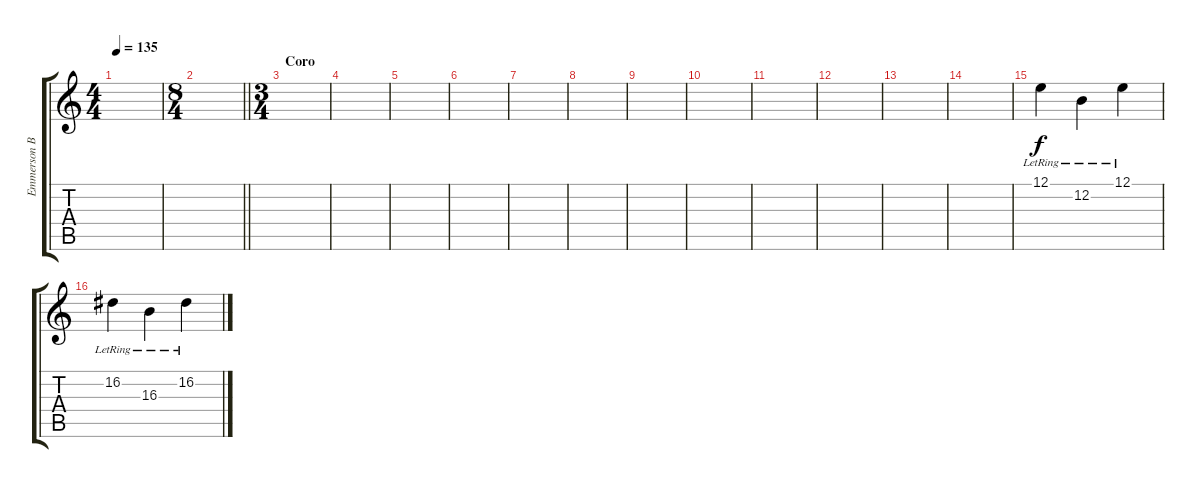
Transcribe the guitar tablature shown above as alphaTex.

\track ("Emmerson Burton" "Emmerson B") {instrument musicbox}
\staff {score tabs}
\tuning (E4 B3 G3 D3 A2 E2) {hide}
\ts (4 4)
\tempo 135
\clef g2
\ks c
|
\ts (8 4)
\barLineRight lightlight
|
\ts (3 4)
\section ("" "Coro")
|
|
|
|
|
|
|
|
|
|
|
|
12.1{lr}.4{volume 9} 12.2{lr}.4 12.1{lr}.4 |
16.2{lr}.4 16.3{lr}.4 16.2{lr}.4
